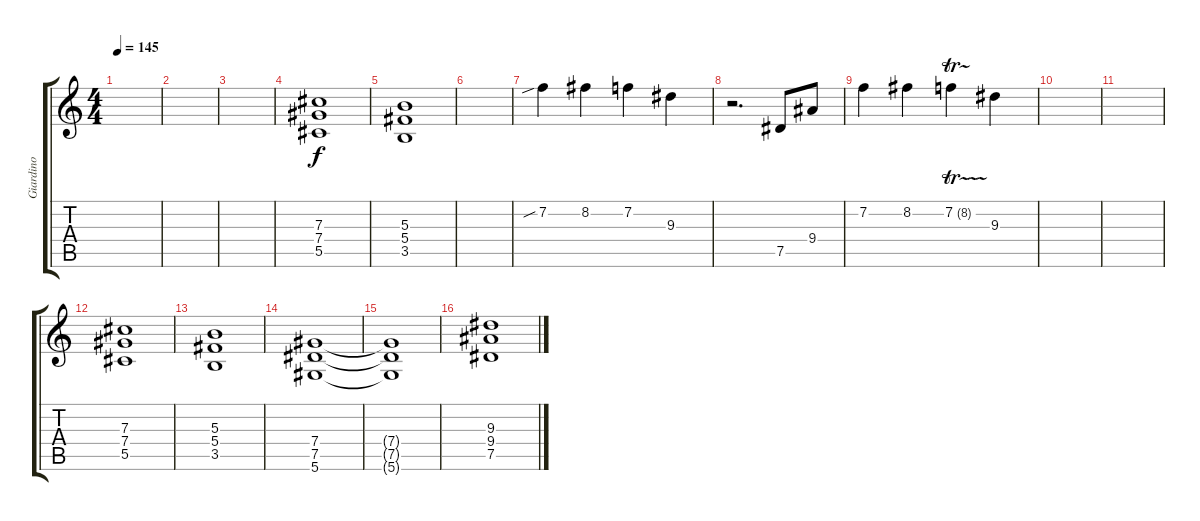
\track ("Giardino" "Giardino") {instrument distortionguitar}
\staff {score tabs}
\tuning (Eb4 Bb3 Gb3 Db3 Ab2 Eb2) {hide}
\ts (4 4)
\tempo 145
\clef g2
\ks c
|
|
|
(7.3 7.4 5.5).1 |
(5.3 5.4 3.5).1 |
|
7.2{sib}.4 8.2.4 7.2.4 9.3.4 |
r.2{d} 7.5.8 9.4.8 |
7.2.4 8.2.4 7.2{tr (8 32)}.4 9.3.4 |
|
|
(7.3 7.4 5.5).1 |
(5.3 5.4 3.5).1 |
(7.4 7.5 5.6).1 |
(7.4{t} 7.5{t} 5.6{t}).1 |
(9.3 9.4 7.5).1
